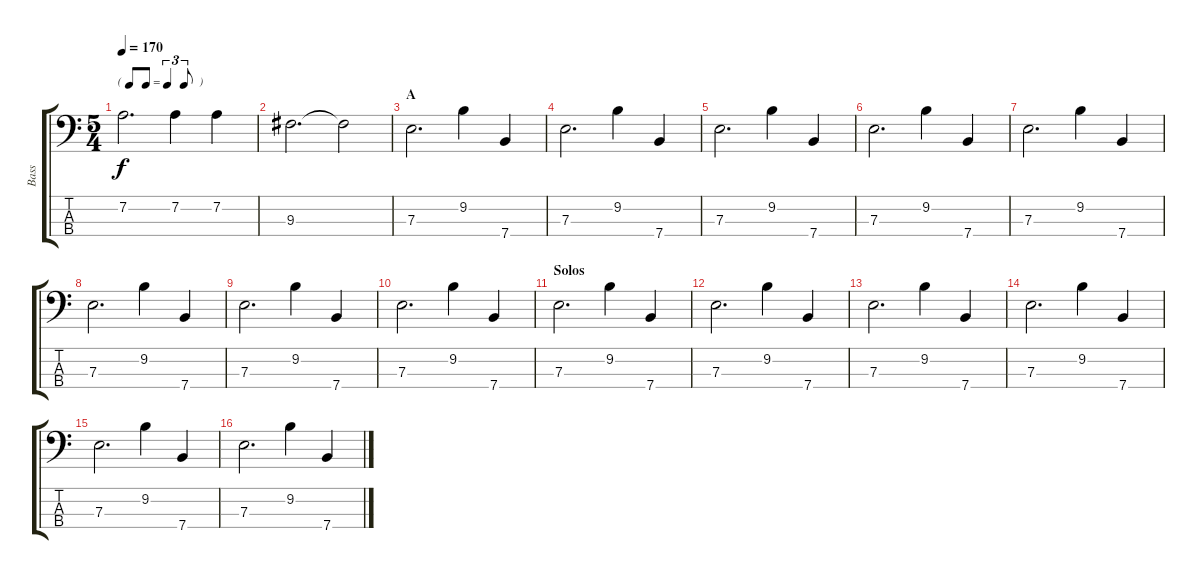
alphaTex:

\track ("Bass" "Bass") {instrument acousticbass}
\staff {score tabs}
\tuning (G2 D2 A1 E1) {hide}
\ts (5 4)
\tf triplet8th
\tempo 170
\clef f4
\ks c
7.2.2{d dy f} 7.2.4 7.2.4 |
9.3.2{d} 9.3{t}.2 |
\section ("" "A")
7.3.2{d} 9.2.4 7.4.4 |
7.3.2{d} 9.2.4 7.4.4 |
7.3.2{d} 9.2.4 7.4.4 |
7.3.2{d} 9.2.4 7.4.4 |
7.3.2{d} 9.2.4 7.4.4 |
7.3.2{d} 9.2.4 7.4.4 |
7.3.2{d} 9.2.4 7.4.4 |
7.3.2{d} 9.2.4 7.4.4 |
\section ("" "Solos")
7.3.2{d} 9.2.4 7.4.4 |
7.3.2{d} 9.2.4 7.4.4 |
7.3.2{d} 9.2.4 7.4.4 |
7.3.2{d} 9.2.4 7.4.4 |
7.3.2{d} 9.2.4 7.4.4 |
7.3.2{d} 9.2.4 7.4.4
